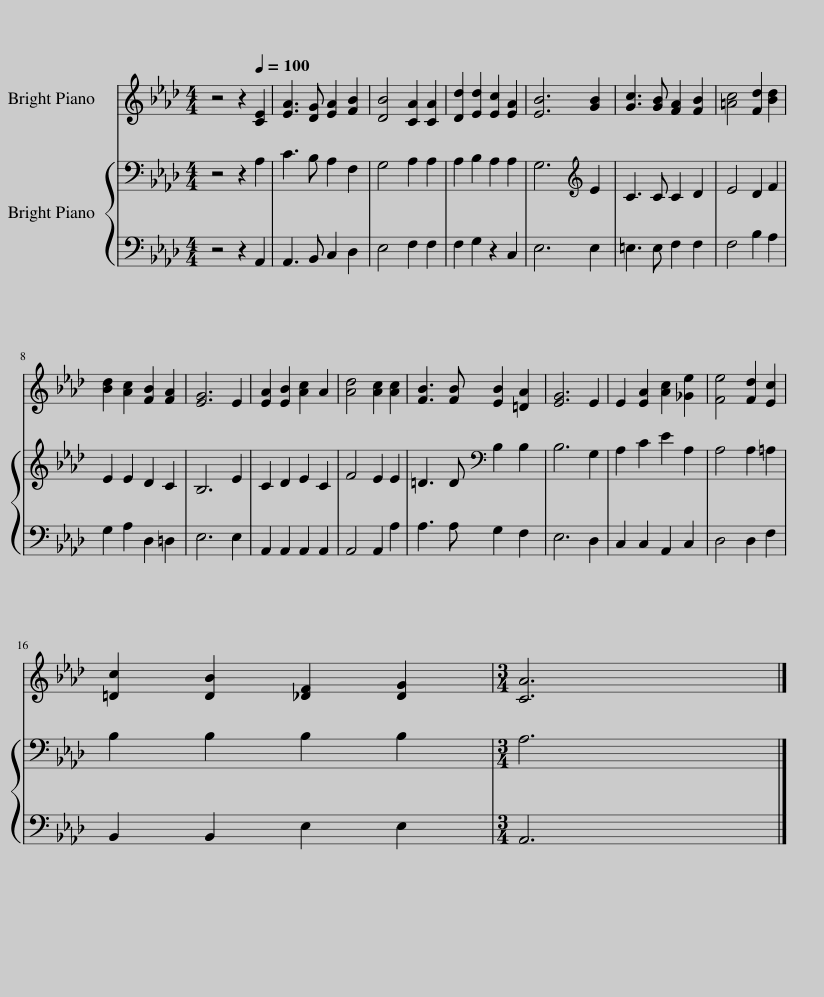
X:1
%%score 1 { 2 | 3 }
L:1/8
M:4/4
I:linebreak $
K:Ab
V:1 treble
V:2 bass
V:3 bass
V:1
 z4 z2[Q:1/4=100] [CE]2 | [EA]3 [DG] [EA]2 [FB]2 | [DB]4 [CA]2 [CA]2 | [Dd]2 [Ed]2 [Ec]2 [EA]2 | [EB]6 [GB]2 | %5
 [Gc]3 [GB] [FA]2 [FB]2 | [=Ac]4 [Fd]2 [Bd]2 |$ [Bd]2 [Ac]2 [FB]2 [FA]2 | [EG]6 E2 | [EA]2 [EB]2 [Ac]2 A2 | %10
 [Ad]4 [Ac]2 [Ac]2 | [FB]3 [FB] [EB]2 [=DA]2 | [EG]6 E2 | E2 [EA]2 [Ac]2 [_Ge]2 | [Fe]4 [Fd]2 [Ec]2 |$ %15
 [=Dc]2 [DB]2 [_DF]2 [DG]2 |[M:3/4] [CA]6 |] %17
V:2
 z4 z2 A,2 | C3 B, A,2 F,2 | G,4 A,2 A,2 | A,2 B,2 A,2 A,2 | G,6[K:treble] E2 | %5
 C3 C C2 D2 | E4 D2 F2 |$ E2 E2 D2 C2 | B,6 E2 | C2 D2 E2 C2 | %10
 F4 E2 E2 | =D3 D[K:bass] B,2 B,2 | B,6 G,2 | A,2 C2 E2 A,2 | A,4 A,2 =A,2 |$ %15
 B,2 B,2 B,2 B,2 |[M:3/4] A,6 |] %17
V:3
 z4 z2 A,,2 | A,,3 B,, C,2 D,2 | E,4 F,2 F,2 | F,2 G,2 z2 C,2 | E,6 E,2 | %5
 =E,3 E, F,2 F,2 | F,4 B,2 A,2 |$ G,2 A,2 D,2 =D,2 | E,6 E,2 | A,,2 A,,2 A,,2 A,,2 | %10
 A,,4 A,,2 A,2 | A,3 A, G,2 F,2 | E,6 D,2 | C,2 C,2 A,,2 C,2 | D,4 D,2 F,2 |$ %15
 B,,2 B,,2 E,2 E,2 |[M:3/4] A,,6 |] %17
